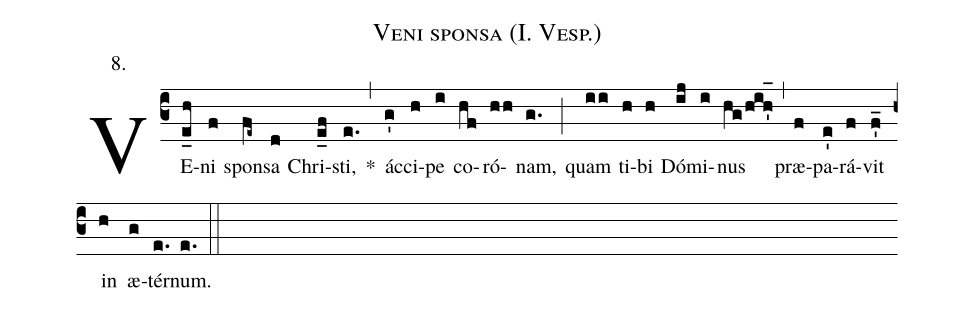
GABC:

name:Veni sponsa (I. Vesp.);
office-part:Antiphona;
mode:8;
annotation: 8.;
%%
(c3) VE(e_h)ni(f) spon(fe~)sa(d) Chri(e_f)sti,(e.) *(,) ác(g')ci(h)pe(i) co(hf)ró(hh)nam,(g.) (;) quam(ii) ti(h)bi(h) Dó(ij)mi(i)nus(hg/hih'_1) (,) præ(f)pa(e')rá(f)vit(f'_) in(h) æ(g)tér(e.)num.(e.) (::)
